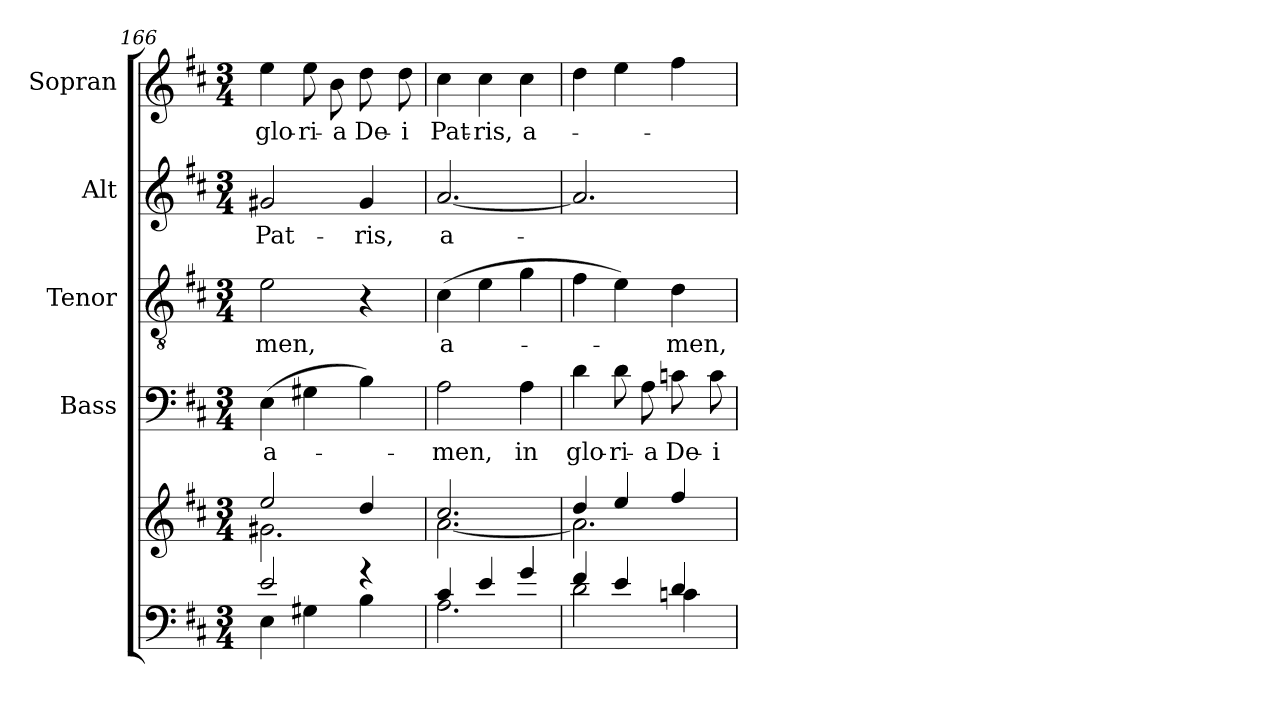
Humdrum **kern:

**kern	**kern	**kern	**text	**kern	**text	**kern	**text	**kern	**text
*part5	*part5	*part4	*part4	*part3	*part3	*part2	*part2	*part1	*part1
*staff6	*staff5	*staff4	*staff4	*staff3	*staff3	*staff2	*staff2	*staff1	*staff1
*	*	*I"Bass	*	*I"Tenor	*	*I"Alt	*	*I"Sopran	*
*	*	*I'B.	*	*I'T.	*	*I'A.	*	*I'S.	*
*clefF4	*clefG2	*clefF4	*	*clefGv2	*	*clefG2	*	*clefG2	*
*k[f#c#]	*k[f#c#]	*k[f#c#]	*	*k[f#c#]	*	*k[f#c#]	*	*k[f#c#]	*
*D:	*D:	*D:	*	*D:	*	*D:	*	*D:	*
*M3/4	*M3/4	*M3/4	*	*M3/4	*	*M3/4	*	*M3/4	*
=166	=166	=166	=166	=166	=166	=166	=166	=166	=166
*^	*^	*	*	*	*	*	*	*	*
!	!	!	!	!	!LO:LY:b	!	!LO:LY:b	!	!LO:LY:b	!	!LO:LY:b
2e/	4E\	2ee/	2.g#X\	(>4E\	a-	2e\	-men,	2g#X/	Pat-	4ee\	glo-
!	!	!	!	!	!	!	!	!	!	!	!LO:LY:b
.	4G#X\	.	.	4G#X\	.	.	.	.	.	8ee\	-ri-
!	!	!	!	!	!	!	!	!	!	!	!LO:LY:b
.	.	.	.	.	.	.	.	.	.	8b\	-a
!	!	!	!	!	!	!	!	!	!LO:LY:b	!	!LO:LY:b
4rf	4B\	4dd/	.	4B\)	.	4r	.	4g#/	-ris,	8dd\	De-
!	!	!	!	!	!	!	!	!	!	!	!LO:LY:b
.	.	.	.	.	.	.	.	.	.	8dd\	-i
!!LO:PB:g=z
=167	=167	=167	=167	=167	=167	=167	=167	=167	=167	=167	=167
!	!	!	!	!	!LO:LY:b	!	!LO:LY:b	!	!LO:LY:b	!	!LO:LY:b
4c#/	2.A\	2.cc#/	[<2.a\	2A\	-men,	(>4c#\	a-	[2.a/	a-	4cc#\	Pat-
!	!	!	!	!	!	!	!	!	!	!	!LO:LY:b
4e/	.	.	.	.	.	4e\	.	.	.	4cc#\	-ris,
!	!	!	!	!	!LO:LY:b	!	!	!	!	!	!LO:LY:b
4g/	.	.	.	4A\	in	4g\	.	.	.	4cc#\	a-
=168	=168	=168	=168	=168	=168	=168	=168	=168	=168	=168	=168
!	!	!	!	!	!LO:LY:b	!	!	!	!	!	!
4f#/	2d\	4dd/	2.a\]	4d\	glo-	4f#\	.	2.a/]	.	4dd\	.
!	!	!	!	!	!LO:LY:b	!	!	!	!	!	!
4e/	.	4ee/	.	8d\	-ri-	4e\)	.	.	.	4ee\	.
!	!	!	!	!	!LO:LY:b	!	!	!	!	!	!
.	.	.	.	8A\	-a	.	.	.	.	.	.
!	!	!	!	!	!LO:LY:b	!	!LO:LY:b	!	!	!	!
4d/	4cn\	4ff#/	.	8cn\	De-	4d\	-men,	.	.	4ff#\	.
!	!	!	!	!	!LO:LY:b	!	!	!	!	!	!
.	.	.	.	8c\	-i	.	.	.	.	.	.
*v	*v	*	*	*	*	*	*	*	*	*	*
*	*v	*v	*	*	*	*	*	*	*	*
=	=	=	=	=	=	=	=	=	=
*-	*-	*-	*-	*-	*-	*-	*-	*-	*-
